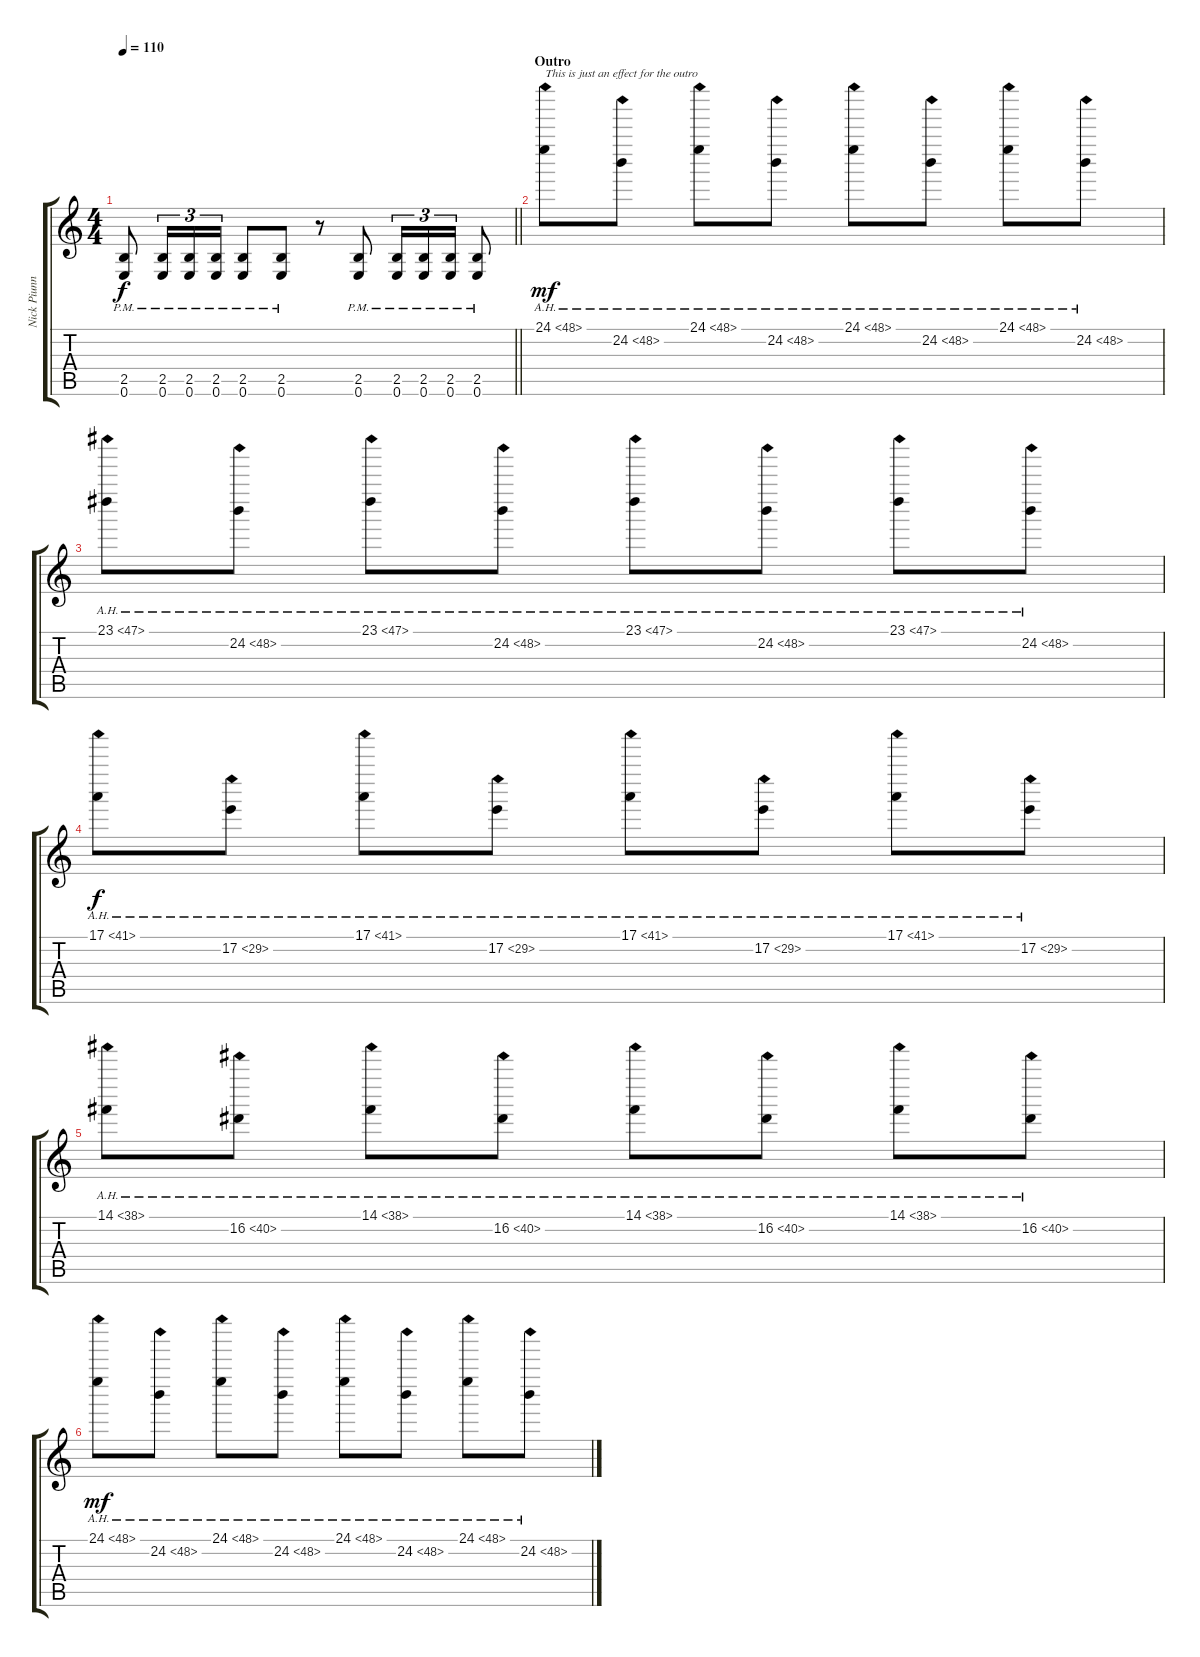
\track ("Nick Piunno" "Nick Piunn") {instrument overdrivenguitar}
\staff {score tabs}
\tuning (E4 B3 G3 D3 A2 E2) {hide}
\ts (4 4)
\tempo 110
\clef g2
\barLineRight lightlight
\ks c
(2.5{pm} 0.6{pm}).8{dy f} (2.5{pm} 0.6{pm}).16{tu (3 2)} (2.5{pm} 0.6{pm}).16{tu (3 2)} (2.5{pm} 0.6{pm}).16{tu (3 2)} (2.5{pm} 0.6{pm}).8 (2.5{pm} 0.6{pm}).8 r.8 (2.5{pm} 0.6{pm}).8 (2.5{pm} 0.6{pm}).16{tu (3 2)} (2.5{pm} 0.6{pm}).16{tu (3 2)} (2.5{pm} 0.6{pm}).16{tu (3 2)} (2.5{pm} 0.6{pm}).8 |
\section ("" "Outro")
24.1{ah 24}.8{txt "This is just an effect for the outro" dy mf instrument musicbox} 24.2{ah 24}.8 24.1{ah 24}.8 24.2{ah 24}.8 24.1{ah 24}.8 24.2{ah 24}.8 24.1{ah 24}.8 24.2{ah 24}.8 |
23.1{ah 24}.8 24.2{ah 24}.8 23.1{ah 24}.8 24.2{ah 24}.8 23.1{ah 24}.8 24.2{ah 24}.8 23.1{ah 24}.8 24.2{ah 24}.8 |
17.1{ah 24}.8{dy f} 17.2{ah 12}.8 17.1{ah 24}.8 17.2{ah 12}.8 17.1{ah 24}.8 17.2{ah 12}.8 17.1{ah 24}.8 17.2{ah 12}.8 |
14.1{ah 24}.8 16.2{ah 24}.8 14.1{ah 24}.8 16.2{ah 24}.8 14.1{ah 24}.8 16.2{ah 24}.8 14.1{ah 24}.8 16.2{ah 24}.8 |
24.1{ah 24}.8{dy mf} 24.2{ah 24}.8 24.1{ah 24}.8 24.2{ah 24}.8 24.1{ah 24}.8 24.2{ah 24}.8 24.1{ah 24}.8 24.2{ah 24}.8
